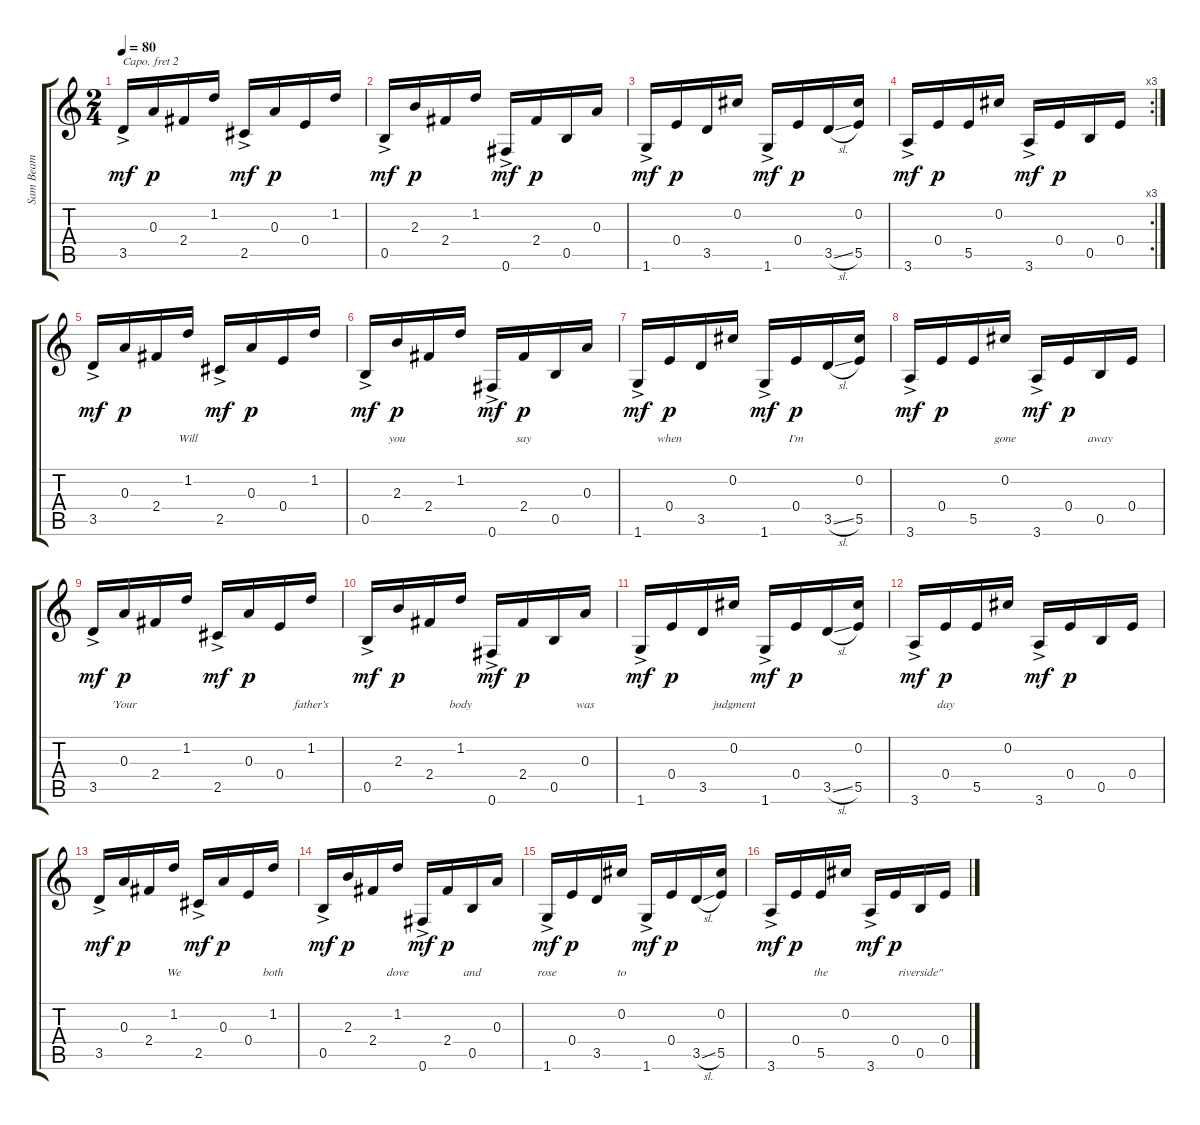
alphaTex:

\track ("Sam Beam" "Sam Beam") {instrument acousticguitarnylon}
\staff {score tabs}
\capo 2
\tuning (E4 B3 G3 D3 A2 E2) {hide}
\ts (2 4)
\tempo 80
\clef g2
\ks c
3.5{ac}.16{dy mf} 0.3.16{dy p} 2.4.16 1.2.16 2.5{ac}.16{dy mf} 0.3.16{dy p} 0.4.16 1.2.16 |
0.5{ac}.16{dy mf} 2.3.16{dy p} 2.4.16 1.2.16 0.6{ac}.16{dy mf} 2.4.16{dy p} 0.5.16 0.3.16 |
1.6{ac}.16{dy mf} 0.4.16{dy p} 3.5.16 0.2.16 1.6{ac}.16{dy mf} 0.4.16{dy p} 3.5{sl}.16 (0.2 5.5).16 |
\rc 3
3.6{ac}.16{dy mf} 0.4.16{dy p} 5.5.16 0.2.16 3.6{ac}.16{dy mf} 0.4.16{dy p} 0.5.16 0.4.16 |
3.5{ac}.16{lyrics (0 "") lyrics (1 "") lyrics (2 "") lyrics (3 "") lyrics (4 "") dy mf} 0.3.16{lyrics (0 "") lyrics (1 "") lyrics (2 "") lyrics (3 "") lyrics (4 "") dy p} 2.4.16{lyrics (0 "") lyrics (1 "") lyrics (2 "") lyrics (3 "") lyrics (4 "")} 1.2.16{lyrics (0 "") lyrics (1 "") lyrics (2 "Will") lyrics (3 "") lyrics (4 "")} 2.5{ac}.16{lyrics (0 "") lyrics (1 "") lyrics (2 "") lyrics (3 "") lyrics (4 "") dy mf} 0.3.16{lyrics (0 "") lyrics (1 "") lyrics (2 "") lyrics (3 "") lyrics (4 "") dy p} 0.4.16{lyrics (0 "") lyrics (1 "") lyrics (2 "") lyrics (3 "") lyrics (4 "")} 1.2.16{lyrics (0 "") lyrics (1 "") lyrics (2 "") lyrics (3 "") lyrics (4 "")} |
0.5{ac}.16{lyrics (0 "") lyrics (1 "") lyrics (2 "") lyrics (3 "") lyrics (4 "") dy mf} 2.3.16{lyrics (0 "") lyrics (1 "") lyrics (2 "you") lyrics (3 "") lyrics (4 "") dy p} 2.4.16{lyrics (0 "") lyrics (1 "") lyrics (2 "") lyrics (3 "") lyrics (4 "")} 1.2.16{lyrics (0 "") lyrics (1 "") lyrics (2 "") lyrics (3 "") lyrics (4 "")} 0.6{ac}.16{lyrics (0 "") lyrics (1 "") lyrics (2 "") lyrics (3 "") lyrics (4 "") dy mf} 2.4.16{lyrics (0 "") lyrics (1 "") lyrics (2 "say") lyrics (3 "") lyrics (4 "") dy p} 0.5.16{lyrics (0 "") lyrics (1 "") lyrics (2 "") lyrics (3 "") lyrics (4 "")} 0.3.16{lyrics (0 "") lyrics (1 "") lyrics (2 "") lyrics (3 "") lyrics (4 "")} |
1.6{ac}.16{lyrics (0 "") lyrics (1 "") lyrics (2 "") lyrics (3 "") lyrics (4 "") dy mf} 0.4.16{lyrics (0 "") lyrics (1 "") lyrics (2 "when") lyrics (3 "") lyrics (4 "") dy p} 3.5.16{lyrics (0 "") lyrics (1 "") lyrics (2 "") lyrics (3 "") lyrics (4 "")} 0.2.16{lyrics (0 "") lyrics (1 "") lyrics (2 "") lyrics (3 "") lyrics (4 "")} 1.6{ac}.16{lyrics (0 "") lyrics (1 "") lyrics (2 "") lyrics (3 "") lyrics (4 "") dy mf} 0.4.16{lyrics (0 "") lyrics (1 "") lyrics (2 "I’m") lyrics (3 "") lyrics (4 "") dy p} 3.5{sl}.16{lyrics (0 "") lyrics (1 "") lyrics (2 "") lyrics (3 "") lyrics (4 "")} (0.2 5.5).16{lyrics (0 "") lyrics (1 "") lyrics (2 "") lyrics (3 "") lyrics (4 "")} |
3.6{ac}.16{lyrics (0 "") lyrics (1 "") lyrics (2 "") lyrics (3 "") lyrics (4 "") dy mf} 0.4.16{lyrics (0 "") lyrics (1 "") lyrics (2 "") lyrics (3 "") lyrics (4 "") dy p} 5.5.16{lyrics (0 "") lyrics (1 "") lyrics (2 "") lyrics (3 "") lyrics (4 "")} 0.2.16{lyrics (0 "") lyrics (1 "") lyrics (2 "gone") lyrics (3 "") lyrics (4 "")} 3.6{ac}.16{lyrics (0 "") lyrics (1 "") lyrics (2 "") lyrics (3 "") lyrics (4 "") dy mf} 0.4.16{lyrics (0 "") lyrics (1 "") lyrics (2 "") lyrics (3 "") lyrics (4 "") dy p} 0.5.16{lyrics (0 "") lyrics (1 "") lyrics (2 "away") lyrics (3 "") lyrics (4 "")} 0.4.16{lyrics (0 "") lyrics (1 "") lyrics (2 "") lyrics (3 "") lyrics (4 "")} |
3.5{ac}.16{lyrics (0 "") lyrics (1 "") lyrics (2 "") lyrics (3 "") lyrics (4 "") dy mf} 0.3.16{lyrics (0 "") lyrics (1 "") lyrics (2 "'Your") lyrics (3 "") lyrics (4 "") dy p} 2.4.16{lyrics (0 "") lyrics (1 "") lyrics (2 "") lyrics (3 "") lyrics (4 "")} 1.2.16{lyrics (0 "") lyrics (1 "") lyrics (2 "") lyrics (3 "") lyrics (4 "")} 2.5{ac}.16{lyrics (0 "") lyrics (1 "") lyrics (2 "") lyrics (3 "") lyrics (4 "") dy mf} 0.3.16{lyrics (0 "") lyrics (1 "") lyrics (2 "") lyrics (3 "") lyrics (4 "") dy p} 0.4.16{lyrics (0 "") lyrics (1 "") lyrics (2 "") lyrics (3 "") lyrics (4 "")} 1.2.16{lyrics (0 "") lyrics (1 "") lyrics (2 "father’s") lyrics (3 "") lyrics (4 "")} |
0.5{ac}.16{lyrics (0 "") lyrics (1 "") lyrics (2 "") lyrics (3 "") lyrics (4 "") dy mf} 2.3.16{lyrics (0 "") lyrics (1 "") lyrics (2 "") lyrics (3 "") lyrics (4 "") dy p} 2.4.16{lyrics (0 "") lyrics (1 "") lyrics (2 "") lyrics (3 "") lyrics (4 "")} 1.2.16{lyrics (0 "") lyrics (1 "") lyrics (2 "body") lyrics (3 "") lyrics (4 "")} 0.6{ac}.16{lyrics (0 "") lyrics (1 "") lyrics (2 "") lyrics (3 "") lyrics (4 "") dy mf} 2.4.16{lyrics (0 "") lyrics (1 "") lyrics (2 "") lyrics (3 "") lyrics (4 "") dy p} 0.5.16{lyrics (0 "") lyrics (1 "") lyrics (2 "") lyrics (3 "") lyrics (4 "")} 0.3.16{lyrics (0 "") lyrics (1 "") lyrics (2 "was") lyrics (3 "") lyrics (4 "")} |
1.6{ac}.16{lyrics (0 "") lyrics (1 "") lyrics (2 "") lyrics (3 "") lyrics (4 "") dy mf} 0.4.16{lyrics (0 "") lyrics (1 "") lyrics (2 "") lyrics (3 "") lyrics (4 "") dy p} 3.5.16{lyrics (0 "") lyrics (1 "") lyrics (2 "") lyrics (3 "") lyrics (4 "")} 0.2.16{lyrics (0 "") lyrics (1 "") lyrics (2 "judgment") lyrics (3 "") lyrics (4 "")} 1.6{ac}.16{lyrics (0 "") lyrics (1 "") lyrics (2 "") lyrics (3 "") lyrics (4 "") dy mf} 0.4.16{lyrics (0 "") lyrics (1 "") lyrics (2 "") lyrics (3 "") lyrics (4 "") dy p} 3.5{sl}.16{lyrics (0 "") lyrics (1 "") lyrics (2 "") lyrics (3 "") lyrics (4 "")} (0.2 5.5).16{lyrics (0 "") lyrics (1 "") lyrics (2 "") lyrics (3 "") lyrics (4 "")} |
3.6{ac}.16{lyrics (0 "") lyrics (1 "") lyrics (2 "") lyrics (3 "") lyrics (4 "") dy mf} 0.4.16{lyrics (0 "") lyrics (1 "") lyrics (2 "day") lyrics (3 "") lyrics (4 "") dy p} 5.5.16{lyrics (0 "") lyrics (1 "") lyrics (2 "") lyrics (3 "") lyrics (4 "")} 0.2.16{lyrics (0 "") lyrics (1 "") lyrics (2 "") lyrics (3 "") lyrics (4 "")} 3.6{ac}.16{lyrics (0 "") lyrics (1 "") lyrics (2 "") lyrics (3 "") lyrics (4 "") dy mf} 0.4.16{lyrics (0 "") lyrics (1 "") lyrics (2 "") lyrics (3 "") lyrics (4 "") dy p} 0.5.16{lyrics (0 "") lyrics (1 "") lyrics (2 "") lyrics (3 "") lyrics (4 "")} 0.4.16{lyrics (0 "") lyrics (1 "") lyrics (2 "") lyrics (3 "") lyrics (4 "")} |
3.5{ac}.16{lyrics (0 "") lyrics (1 "") lyrics (2 "") lyrics (3 "") lyrics (4 "") dy mf} 0.3.16{lyrics (0 "") lyrics (1 "") lyrics (2 "") lyrics (3 "") lyrics (4 "") dy p} 2.4.16{lyrics (0 "") lyrics (1 "") lyrics (2 "") lyrics (3 "") lyrics (4 "")} 1.2.16{lyrics (0 "") lyrics (1 "") lyrics (2 "We") lyrics (3 "") lyrics (4 "")} 2.5{ac}.16{lyrics (0 "") lyrics (1 "") lyrics (2 "") lyrics (3 "") lyrics (4 "") dy mf} 0.3.16{lyrics (0 "") lyrics (1 "") lyrics (2 "") lyrics (3 "") lyrics (4 "") dy p} 0.4.16{lyrics (0 "") lyrics (1 "") lyrics (2 "") lyrics (3 "") lyrics (4 "")} 1.2.16{lyrics (0 "") lyrics (1 "") lyrics (2 "both") lyrics (3 "") lyrics (4 "")} |
0.5{ac}.16{lyrics (0 "") lyrics (1 "") lyrics (2 "") lyrics (3 "") lyrics (4 "") dy mf} 2.3.16{lyrics (0 "") lyrics (1 "") lyrics (2 "") lyrics (3 "") lyrics (4 "") dy p} 2.4.16{lyrics (0 "") lyrics (1 "") lyrics (2 "") lyrics (3 "") lyrics (4 "")} 1.2.16{lyrics (0 "") lyrics (1 "") lyrics (2 "dove") lyrics (3 "") lyrics (4 "")} 0.6{ac}.16{lyrics (0 "") lyrics (1 "") lyrics (2 "") lyrics (3 "") lyrics (4 "") dy mf} 2.4.16{lyrics (0 "") lyrics (1 "") lyrics (2 "") lyrics (3 "") lyrics (4 "") dy p} 0.5.16{lyrics (0 "") lyrics (1 "") lyrics (2 "and") lyrics (3 "") lyrics (4 "")} 0.3.16{lyrics (0 "") lyrics (1 "") lyrics (2 "") lyrics (3 "") lyrics (4 "")} |
1.6{ac}.16{lyrics (0 "") lyrics (1 "") lyrics (2 "rose") lyrics (3 "") lyrics (4 "") dy mf} 0.4.16{lyrics (0 "") lyrics (1 "") lyrics (2 "") lyrics (3 "") lyrics (4 "") dy p} 3.5.16{lyrics (0 "") lyrics (1 "") lyrics (2 "") lyrics (3 "") lyrics (4 "")} 0.2.16{lyrics (0 "") lyrics (1 "") lyrics (2 "to") lyrics (3 "") lyrics (4 "")} 1.6{ac}.16{lyrics (0 "") lyrics (1 "") lyrics (2 "") lyrics (3 "") lyrics (4 "") dy mf} 0.4.16{lyrics (0 "") lyrics (1 "") lyrics (2 "") lyrics (3 "") lyrics (4 "") dy p} 3.5{sl}.16{lyrics (0 "") lyrics (1 "") lyrics (2 "") lyrics (3 "") lyrics (4 "")} (0.2 5.5).16{lyrics (0 "") lyrics (1 "") lyrics (2 "") lyrics (3 "") lyrics (4 "")} |
3.6{ac}.16{lyrics (0 "") lyrics (1 "") lyrics (2 "") lyrics (3 "") lyrics (4 "") dy mf} 0.4.16{lyrics (0 "") lyrics (1 "") lyrics (2 "") lyrics (3 "") lyrics (4 "") dy p} 5.5.16{lyrics (0 "") lyrics (1 "") lyrics (2 "the") lyrics (3 "") lyrics (4 "")} 0.2.16{lyrics (0 "") lyrics (1 "") lyrics (2 "") lyrics (3 "") lyrics (4 "")} 3.6{ac}.16{lyrics (0 "") lyrics (1 "") lyrics (2 "") lyrics (3 "") lyrics (4 "") dy mf} 0.4.16{lyrics (0 "") lyrics (1 "") lyrics (2 "") lyrics (3 "") lyrics (4 "") dy p} 0.5.16{lyrics (0 "") lyrics (1 "") lyrics (2 "riverside\"") lyrics (3 "") lyrics (4 "")} 0.4.16{lyrics (0 "") lyrics (1 "") lyrics (2 "") lyrics (3 "") lyrics (4 "")}
